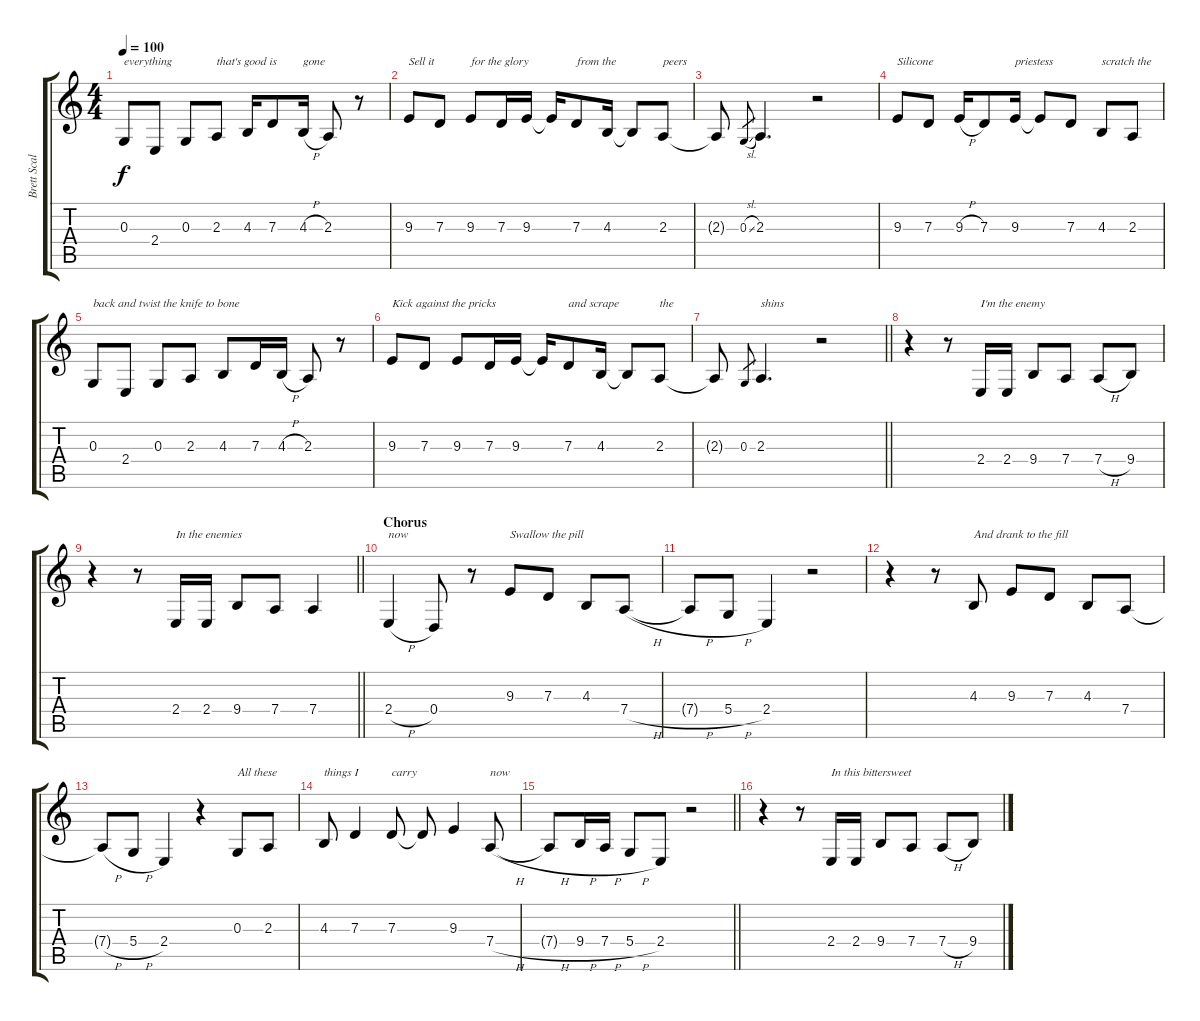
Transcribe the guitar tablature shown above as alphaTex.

\track ("Brett Scallions (Vocals)" "Brett Scal") {instrument violin}
\staff {score tabs}
\tuning (E4 B3 G3 D3 A2 E2) {hide}
\ts (4 4)
\tempo 100
\clef g2
\ks c
0.3.8{txt "everything" dy f} 2.4.8 0.3.8 2.3.8{txt "that's good is"} 4.3.16 7.3.8 4.3{h}.16{txt "gone"} 2.3.8 r.8 |
9.3.8{txt "Sell it"} 7.3.8 9.3.8{txt "for the glory"} 7.3.16 9.3.16 9.3{t}.16 7.3.8{txt "from the"} 4.3.16 4.3{t}.8 2.3.8{txt "peers"} |
2.3{t}.8 0.3{sl}.8{gr} 2.3.4{d} r.2 |
9.3.8{txt "Silicone"} 7.3.8 9.3{h}.16 7.3.8 9.3.16{txt "priestess"} 9.3{t}.8 7.3.8 4.3.8{txt "scratch the"} 2.3.8 |
0.3.8{txt "back and twist the knife to bone"} 2.4.8 0.3.8 2.3.8 4.3.8 7.3.16 4.3{h}.16 2.3.8 r.8 |
9.3.8{txt "Kick against the pricks"} 7.3.8 9.3.8 7.3.16 9.3.16 9.3{t}.16 7.3.8{txt "and scrape"} 4.3.16 4.3{t}.8 2.3.8{txt "the"} |
\barLineRight lightlight
2.3{t}.8 0.3.8{gr} 2.3.4{d txt "shins"} r.2 |
r.4 r.8 2.4.16{txt "I'm the enemy" volume 13 balance 2} 2.4.16 9.4.8 7.4.8 7.4{h}.8 9.4.8 |
\barLineRight lightlight
r.4 r.8 2.4.16{txt "In the enemies" balance 14} 2.4.16 9.4.8 7.4.8 7.4.4 |
\section ("" "Chorus")
2.4{h}.4{txt "now" volume 16 balance 8} 0.4.8 r.8 9.3.8{txt "Swallow the pill"} 7.3.8 4.3.8 7.4{h}.8 |
7.4{h t}.8 5.4{h}.8 2.4.4 r.2 |
r.4 r.8 4.3.8{txt "And drank to the fill"} 9.3.8 7.3.8 4.3.8 7.4.8 |
7.4{h t}.8 5.4{h}.8 2.4.4 r.4 0.3.8{txt "All these"} 2.3.8 |
4.3.8{txt "things I"} 7.3.4 7.3.8{txt "carry"} 7.3{t}.8 9.3.4 7.4{h}.8{txt "now"} |
\barLineRight lightlight
7.4{h t}.8 9.4{h}.16 7.4{h}.16 5.4{h}.8 2.4.8 r.2 |
r.4 r.8 2.4.16{txt "In this bittersweet"} 2.4.16 9.4.8 7.4.8 7.4{h}.8 9.4.8
